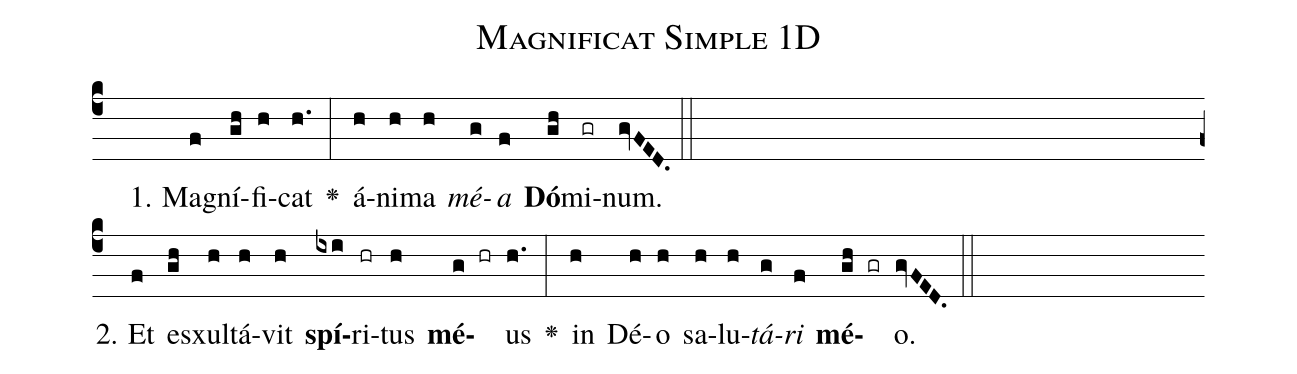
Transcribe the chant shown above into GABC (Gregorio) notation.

name: Magnificat Simple 1D;
office-part: Magnificat;
%%
% The syntax in this part is called gabc. Please refer to http://home.gna.org/gregorio/gabc/#basis

(c4)()() 1. Ma(f)gní(gh)fi(h)cat(h.) <v>\greheightstar</v>(:) á(h)ni(h)ma(h) <i>mé</i>(g)<i>a</i>(f) <b>Dó</b>(gh)mi(gr)num.(gvFED.) (::Z)
2. Et(f) es(gh)xul(h)tá(h)vit(h) <b>spí</b>(ixi)ri(hr)tus(h) <b>mé</b>(g hr)us(h.) <v>\greheightstar</v>(:) in(h) Dé(h)o(h) sa(h)lu(h)<i>tá</i>(g)<i>ri</i>(f) <b>mé</b>(gh gr)o.(gvFED.) (::)

%E(h) u(h) o(g) u(f) a(gh) e.(gvFED.) (::)
